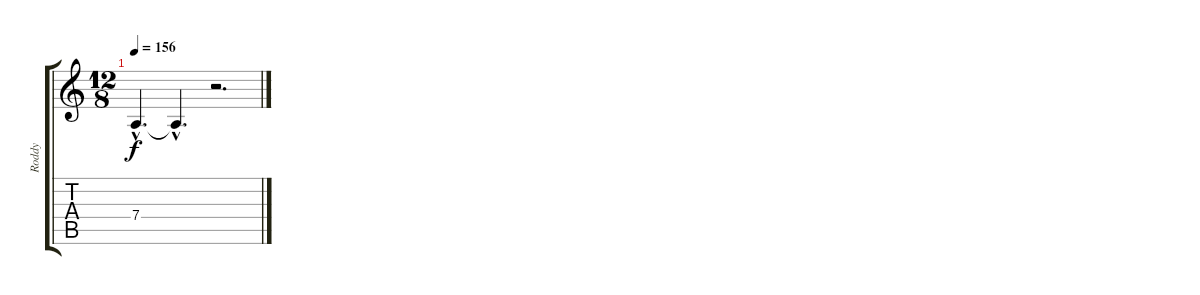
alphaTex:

\track ("Roddy" "Roddy") {instrument tenorsax}
\staff {score tabs}
\tuning (E4 B3 G3 D3 A2 E2) {hide}
\ts (12 8)
\tempo 156
\clef g2
\ks c
7.4{hac}.4{d dy f} 7.4{hac t}.4{d} r.2{d}
